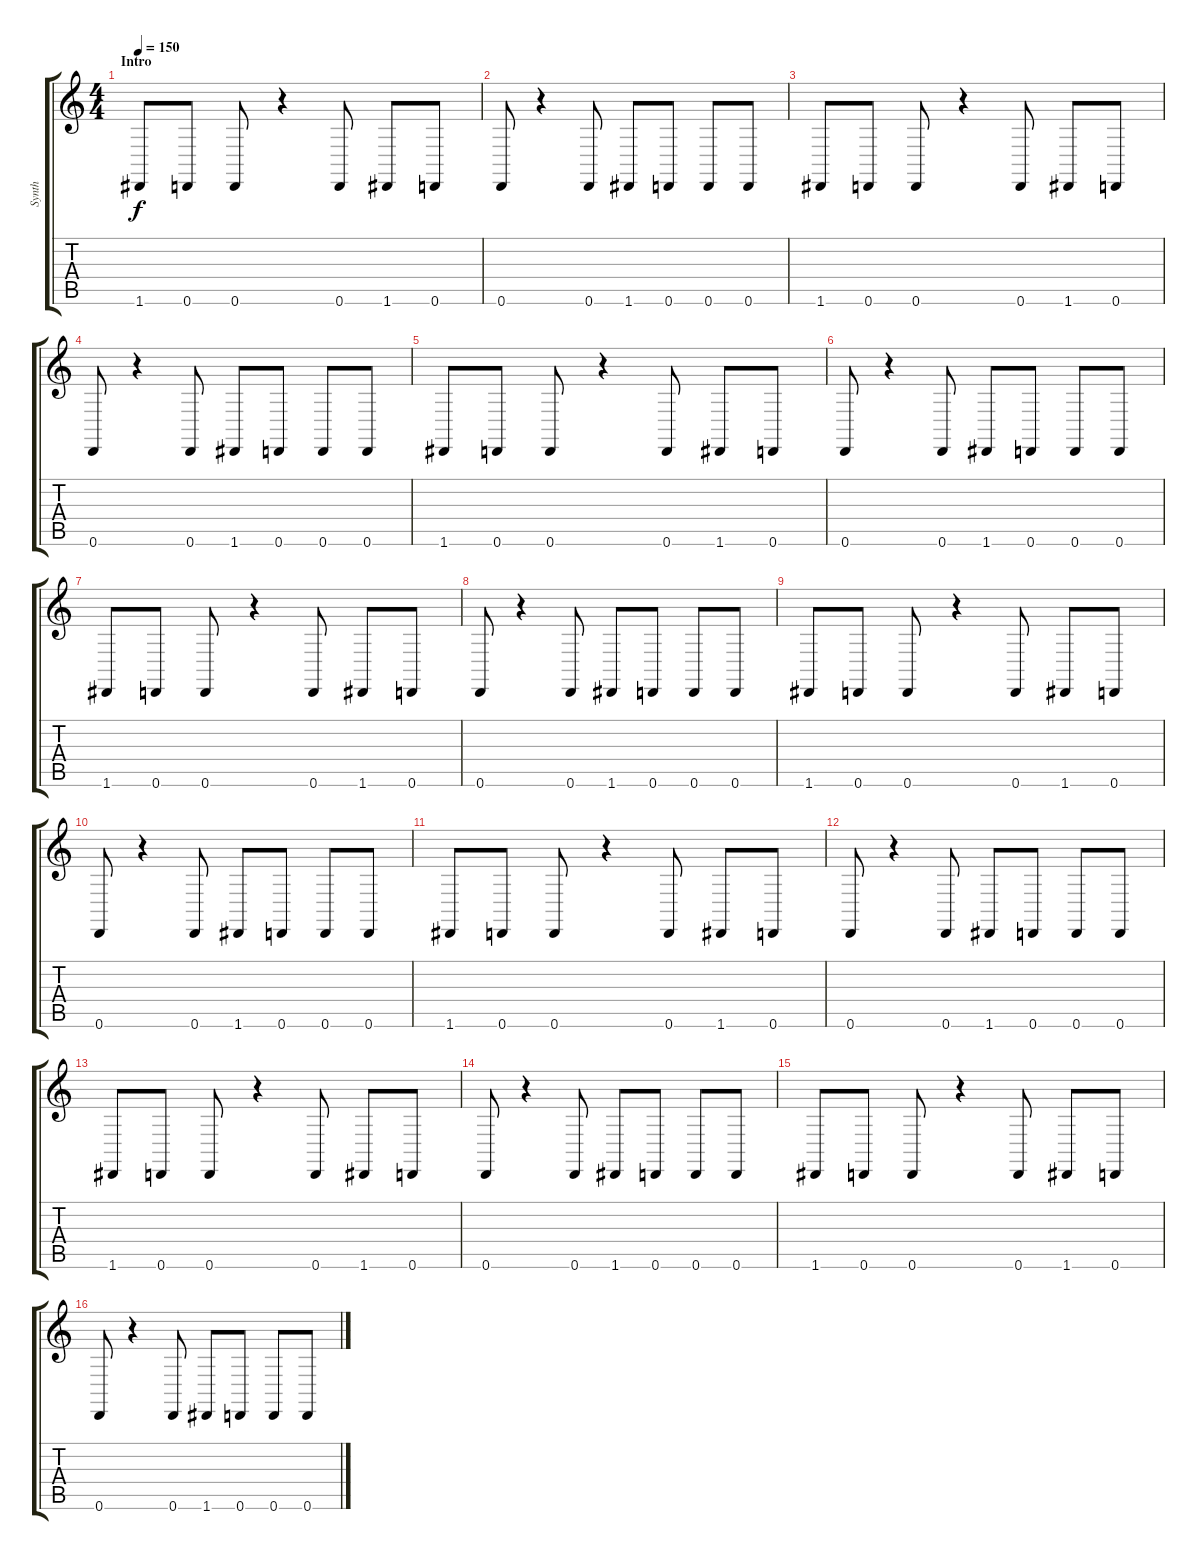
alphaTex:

\track ("Synth" "Synth") {instrument synthbrass1}
\staff {score tabs}
\tuning (E4 B3 G3 D3 A2 D2) {hide}
\ts (4 4)
\section ("" "Intro")
\tempo 150
\clef g2
\ks c
1.6.8{dy f instrument synthbrass1} 0.6.8 0.6.8 r.4 0.6.8 1.6.8 0.6.8 |
0.6.8 r.4 0.6.8 1.6.8 0.6.8 0.6.8 0.6.8 |
1.6.8 0.6.8 0.6.8 r.4 0.6.8 1.6.8 0.6.8 |
0.6.8 r.4 0.6.8 1.6.8 0.6.8 0.6.8 0.6.8 |
1.6.8 0.6.8 0.6.8 r.4 0.6.8 1.6.8 0.6.8 |
0.6.8 r.4 0.6.8 1.6.8 0.6.8 0.6.8 0.6.8 |
1.6.8 0.6.8 0.6.8 r.4 0.6.8 1.6.8 0.6.8 |
0.6.8 r.4 0.6.8 1.6.8 0.6.8 0.6.8 0.6.8 |
1.6.8 0.6.8 0.6.8 r.4 0.6.8 1.6.8 0.6.8 |
0.6.8 r.4 0.6.8 1.6.8 0.6.8 0.6.8 0.6.8 |
1.6.8 0.6.8 0.6.8 r.4 0.6.8 1.6.8 0.6.8 |
0.6.8 r.4 0.6.8 1.6.8 0.6.8 0.6.8 0.6.8 |
1.6.8 0.6.8 0.6.8 r.4 0.6.8 1.6.8 0.6.8 |
0.6.8 r.4 0.6.8 1.6.8 0.6.8 0.6.8 0.6.8 |
1.6.8 0.6.8 0.6.8 r.4 0.6.8 1.6.8 0.6.8 |
0.6.8 r.4 0.6.8 1.6.8 0.6.8 0.6.8 0.6.8
